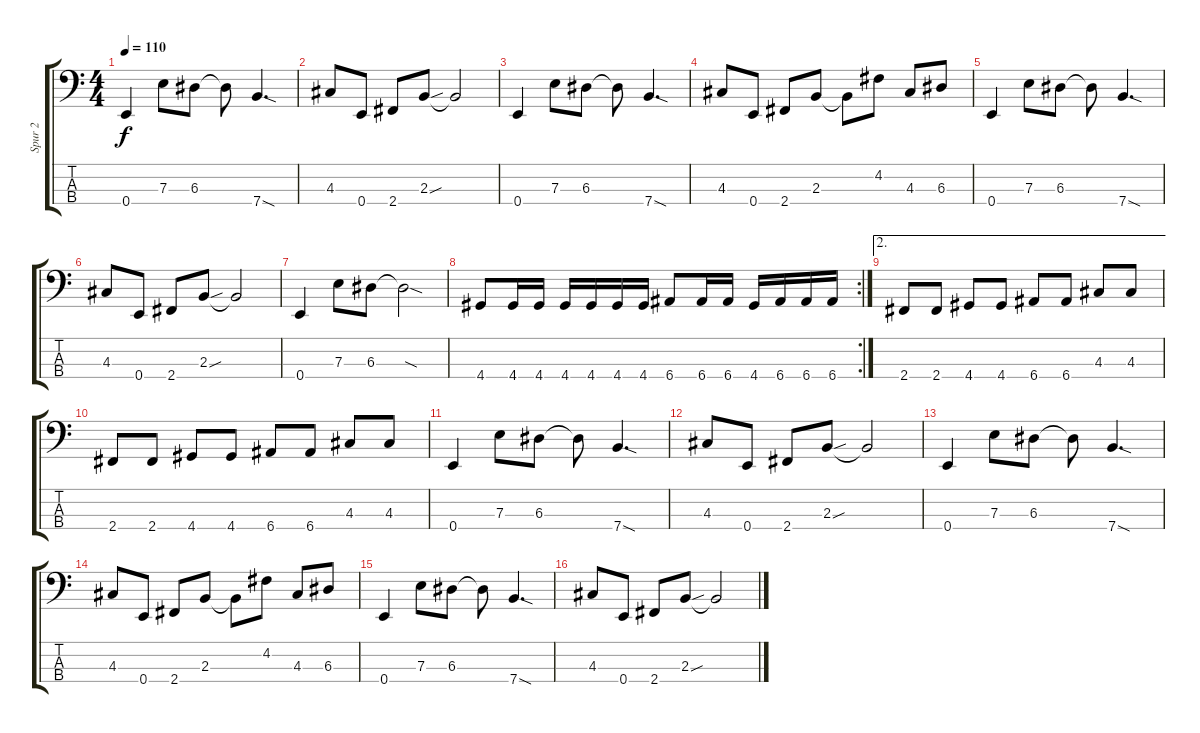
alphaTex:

\track ("Spur 2" "Spur 2") {instrument electricbasspick}
\staff {score tabs}
\tuning (G2 D2 A1 E1) {hide}
\ts (4 4)
\tempo 110
\clef f4
\ks c
0.4.4{dy f} 7.3.8 6.3.8 6.3{t}.8 7.4{sod}.4{d} |
4.3.8 0.4.8 2.4.8 2.3{sou}.8 2.3{t}.2 |
0.4.4 7.3.8 6.3.8 6.3{t}.8 7.4{sod}.4{d} |
4.3.8 0.4.8 2.4.8 2.3.8 2.3{t}.8 4.2.8 4.3.8 6.3.8 |
0.4.4 7.3.8 6.3.8 6.3{t}.8 7.4{sod}.4{d} |
4.3.8 0.4.8 2.4.8 2.3{sou}.8 2.3{t}.2 |
0.4.4 7.3.8 6.3.8 6.3{sod t}.2 |
\rc 2
4.4.8 4.4.16 4.4.16 4.4.16 4.4.16 4.4.16 4.4.16 6.4.8 6.4.16 6.4.16 4.4.16 6.4.16 6.4.16 6.4.16 |
\ae 2
2.4.8 2.4.8 4.4.8 4.4.8 6.4.8 6.4.8 4.3.8 4.3.8 |
2.4.8 2.4.8 4.4.8 4.4.8 6.4.8 6.4.8 4.3.8 4.3.8 |
0.4.4 7.3.8 6.3.8 6.3{t}.8 7.4{sod}.4{d} |
4.3.8 0.4.8 2.4.8 2.3{sou}.8 2.3{t}.2 |
0.4.4 7.3.8 6.3.8 6.3{t}.8 7.4{sod}.4{d} |
4.3.8 0.4.8 2.4.8 2.3.8 2.3{t}.8 4.2.8 4.3.8 6.3.8 |
0.4.4 7.3.8 6.3.8 6.3{t}.8 7.4{sod}.4{d} |
4.3.8 0.4.8 2.4.8 2.3{sou}.8 2.3{t}.2
